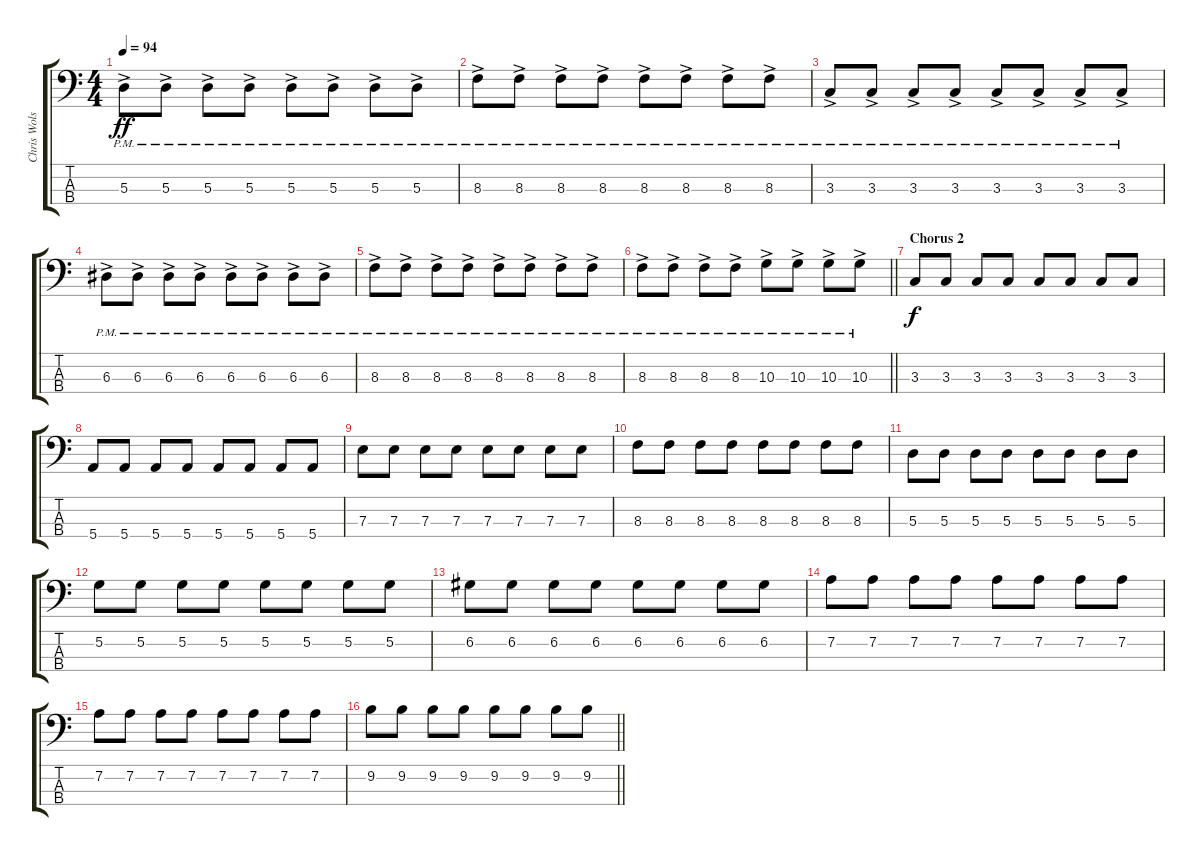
\track ("Chris Wolstenholme - Electric Bass" "Chris Wols") {instrument electricbassfinger}
\staff {score tabs}
\tuning (G2 D2 A1 E1) {hide}
\ts (4 4)
\tempo 94
\clef f4
\ks c
5.3{ac pm}.8{dy ff} 5.3{ac pm}.8 5.3{ac pm}.8 5.3{ac pm}.8 5.3{ac pm}.8 5.3{ac pm}.8 5.3{ac pm}.8 5.3{ac pm}.8 |
8.3{ac pm}.8 8.3{ac pm}.8 8.3{ac pm}.8 8.3{ac pm}.8 8.3{ac pm}.8 8.3{ac pm}.8 8.3{ac pm}.8 8.3{ac pm}.8 |
3.3{ac pm}.8 3.3{ac pm}.8 3.3{ac pm}.8 3.3{ac pm}.8 3.3{ac pm}.8 3.3{ac pm}.8 3.3{ac pm}.8 3.3{ac pm}.8 |
6.3{ac pm}.8 6.3{ac pm}.8 6.3{ac pm}.8 6.3{ac pm}.8 6.3{ac pm}.8 6.3{ac pm}.8 6.3{ac pm}.8 6.3{ac pm}.8 |
8.3{ac pm}.8 8.3{ac pm}.8 8.3{ac pm}.8 8.3{ac pm}.8 8.3{ac pm}.8 8.3{ac pm}.8 8.3{ac pm}.8 8.3{ac pm}.8 |
\barLineRight lightlight
8.3{ac pm}.8 8.3{ac pm}.8 8.3{ac pm}.8 8.3{ac pm}.8 10.3{ac pm}.8 10.3{ac pm}.8 10.3{ac pm}.8 10.3{ac pm}.8 |
\section ("" "Chorus 2")
3.3.8{dy f} 3.3.8 3.3.8 3.3.8 3.3.8 3.3.8 3.3.8 3.3.8 |
5.4.8 5.4.8 5.4.8 5.4.8 5.4.8 5.4.8 5.4.8 5.4.8 |
7.3.8 7.3.8 7.3.8 7.3.8 7.3.8 7.3.8 7.3.8 7.3.8 |
8.3.8 8.3.8 8.3.8 8.3.8 8.3.8 8.3.8 8.3.8 8.3.8 |
5.3.8 5.3.8 5.3.8 5.3.8 5.3.8 5.3.8 5.3.8 5.3.8 |
5.2.8 5.2.8 5.2.8 5.2.8 5.2.8 5.2.8 5.2.8 5.2.8 |
6.2.8 6.2.8 6.2.8 6.2.8 6.2.8 6.2.8 6.2.8 6.2.8 |
7.2.8 7.2.8 7.2.8 7.2.8 7.2.8 7.2.8 7.2.8 7.2.8 |
7.2.8 7.2.8 7.2.8 7.2.8 7.2.8 7.2.8 7.2.8 7.2.8 |
\barLineRight lightlight
9.2.8 9.2.8 9.2.8 9.2.8 9.2.8 9.2.8 9.2.8 9.2.8
